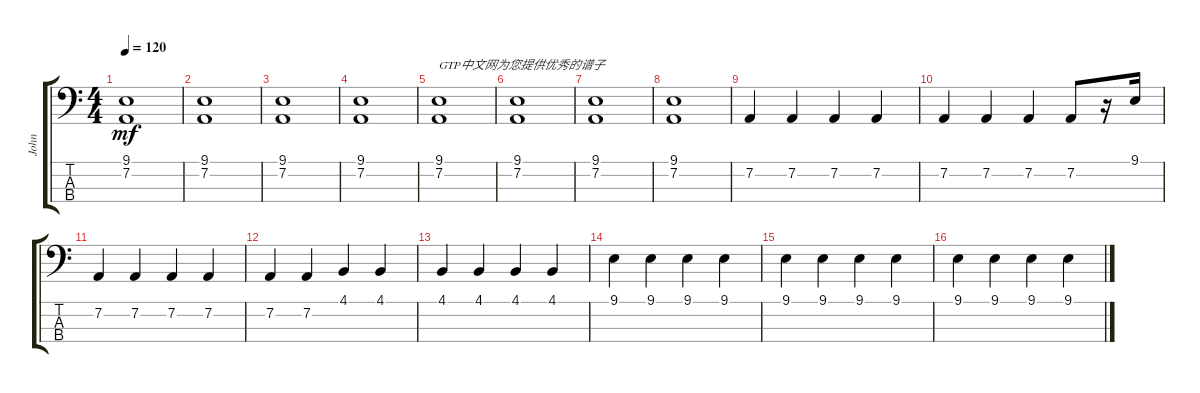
\track ("John" "John") {instrument brightacousticpiano}
\staff {score tabs}
\tuning (G2 D2 A1 E1) {hide}
\ts (4 4)
\tempo 120
\clef f4
\ks c
(9.1 7.2).1{dy mf instrument brightacousticpiano} |
(9.1 7.2).1 |
(9.1 7.2).1 |
(9.1 7.2).1 |
(9.1 7.2).1{txt "GTP中文网为您提供优秀的谱子"} |
(9.1 7.2).1 |
(9.1 7.2).1 |
(9.1 7.2).1 |
7.2.4 7.2.4 7.2.4 7.2.4 |
7.2.4 7.2.4 7.2.4 7.2.8 r.16 9.1.16 |
7.2.4 7.2.4 7.2.4 7.2.4 |
7.2.4 7.2.4 4.1.4 4.1.4 |
4.1.4 4.1.4 4.1.4 4.1.4 |
9.1.4 9.1.4 9.1.4 9.1.4 |
9.1.4 9.1.4 9.1.4 9.1.4 |
9.1.4 9.1.4 9.1.4 9.1.4
